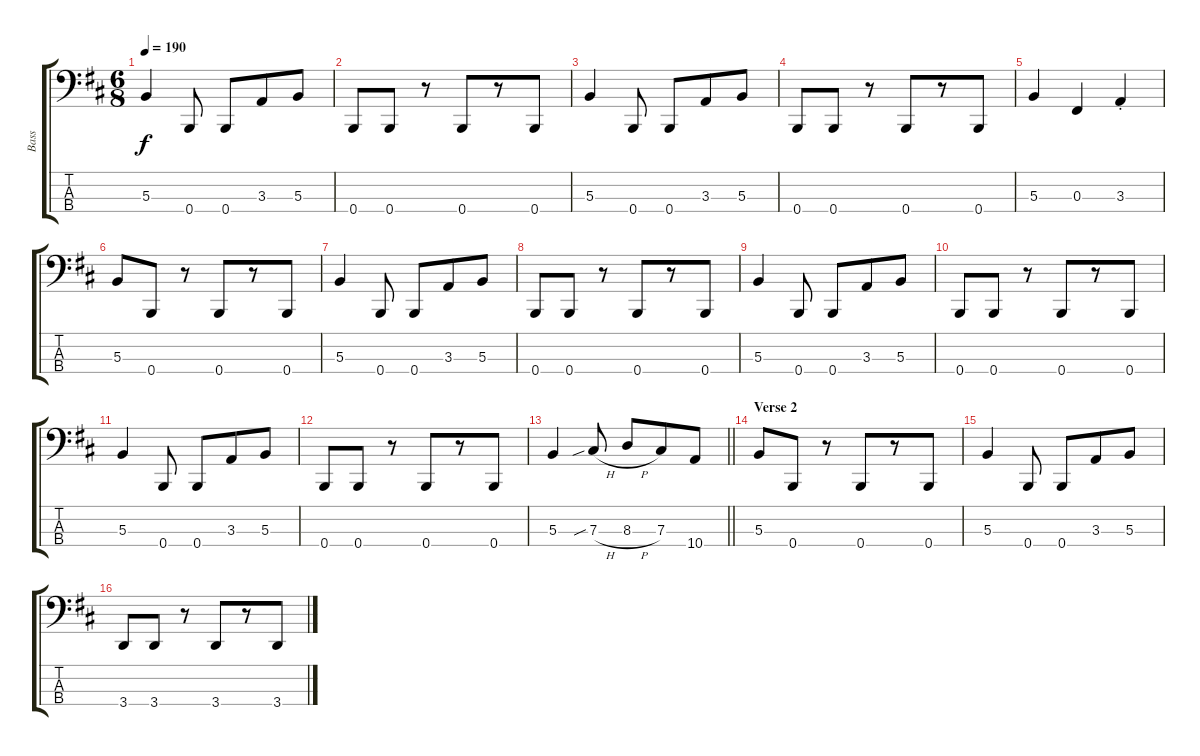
\track ("Bass" "Bass") {instrument electricbasspick}
\staff {score tabs}
\tuning (E2 B1 Gb1 B0) {hide}
\ts (6 8)
\tempo 190
\clef f4
\ks bminor
5.3.4{dy f} 0.4.8 0.4.8 3.3.8 5.3.8 |
0.4.8 0.4.8 r.8 0.4.8 r.8 0.4.8 |
5.3.4 0.4.8 0.4.8 3.3.8 5.3.8 |
0.4.8 0.4.8 r.8 0.4.8 r.8 0.4.8 |
5.3.4 0.3.4 3.3{st}.4 |
5.3.8 0.4.8 r.8 0.4.8 r.8 0.4.8 |
5.3.4 0.4.8 0.4.8 3.3.8 5.3.8 |
0.4.8 0.4.8 r.8 0.4.8 r.8 0.4.8 |
5.3.4 0.4.8 0.4.8 3.3.8 5.3.8 |
0.4.8 0.4.8 r.8 0.4.8 r.8 0.4.8 |
5.3.4 0.4.8 0.4.8 3.3.8 5.3.8 |
0.4.8 0.4.8 r.8 0.4.8 r.8 0.4.8 |
\barLineRight lightlight
5.3.4 7.3{sib h}.8 8.3{h}.8 7.3.8 10.4.8 |
\section ("" "Verse 2")
5.3.8 0.4.8 r.8 0.4.8 r.8 0.4.8 |
5.3.4 0.4.8 0.4.8 3.3.8 5.3.8 |
3.4.8 3.4.8 r.8 3.4.8 r.8 3.4.8
